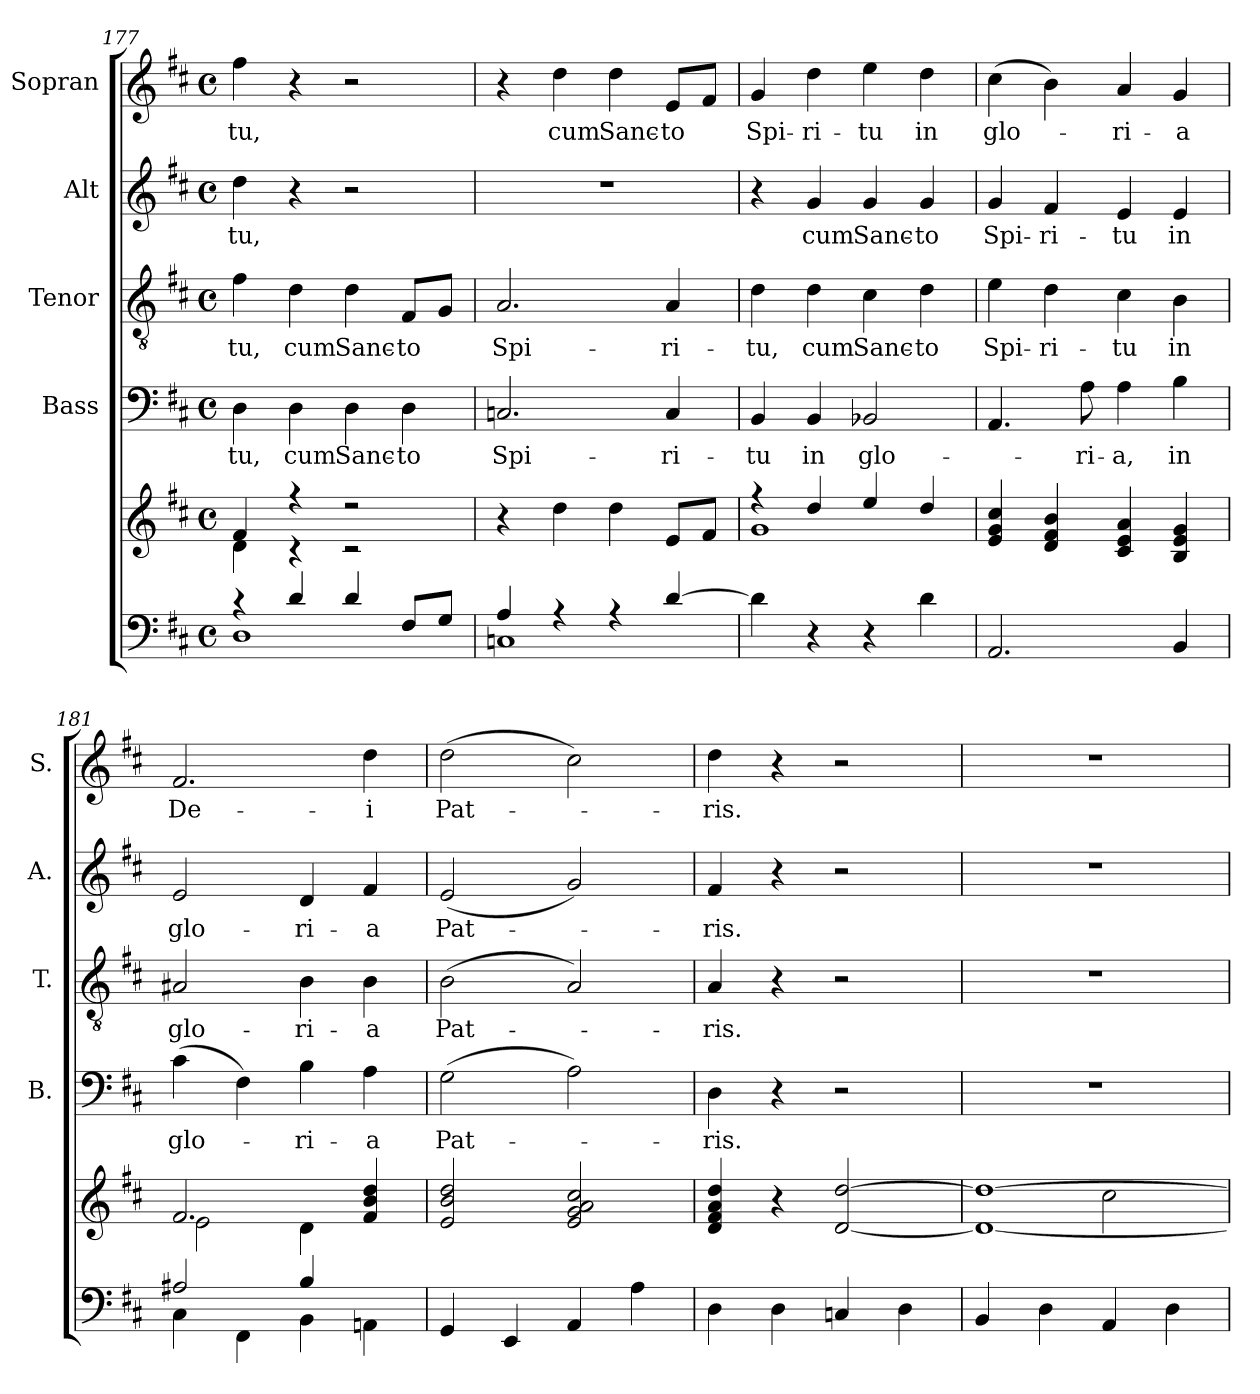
**kern	**kern	**kern	**text	**kern	**text	**kern	**text	**kern	**text
*part5	*part5	*part4	*part4	*part3	*part3	*part2	*part2	*part1	*part1
*staff6	*staff5	*staff4	*staff4	*staff3	*staff3	*staff2	*staff2	*staff1	*staff1
*	*	*I"Bass	*	*I"Tenor	*	*I"Alt	*	*I"Sopran	*
*	*	*I'B.	*	*I'T.	*	*I'A.	*	*I'S.	*
*clefF4	*clefG2	*clefF4	*	*clefGv2	*	*clefG2	*	*clefG2	*
*k[f#c#]	*k[f#c#]	*k[f#c#]	*	*k[f#c#]	*	*k[f#c#]	*	*k[f#c#]	*
*D:	*D:	*D:	*	*D:	*	*D:	*	*D:	*
*M4/4	*M4/4	*M4/4	*	*M4/4	*	*M4/4	*	*M4/4	*
*met(c)	*met(c)	*met(c)	*	*met(c)	*	*met(c)	*	*met(c)	*
=177	=177	=177	=177	=177	=177	=177	=177	=177	=177
*^	*^	*	*	*	*	*	*	*	*
!	!	!	!	!	!LO:LY:b	!	!LO:LY:b	!	!LO:LY:b	!	!LO:LY:b
4rc	1D	4f#/	4d\	4D\	-tu,	4f#\	-tu,	4dd\	-tu,	4ff#\	-tu,
!	!	!	!	!	!LO:LY:b	!	!LO:LY:b	!	!	!	!
4d/	.	4r	4r	4D\	cum	4d\	cum	4r	.	4r	.
!	!	!	!	!	!LO:LY:b	!	!LO:LY:b	!	!	!	!
4d/	.	2r	2r	4D\	Sanc-	4d\	Sanc-	2r	.	2r	.
!	!	!	!	!	!LO:LY:b	!	!LO:LY:b	!	!	!	!
8F#/L	.	.	.	4D\	-to	8F#/L	-to	.	.	.	.
8G/J	.	.	.	.	.	8G/J	.	.	.	.	.
*	*	*v	*v	*	*	*	*	*	*	*	*
!!LO:PB:g=z
=178	=178	=178	=178	=178	=178	=178	=178	=178	=178	=178
!	!	!	!	!LO:LY:b	!	!LO:LY:b	!	!	!	!
4A/	1Cn	4r	2.Cn/	Spi-	2.A/	Spi-	1r	.	4r	.
!	!	!	!	!	!	!	!	!	!	!LO:LY:b
4rA	.	4dd\	.	.	.	.	.	.	4dd\	cum
!	!	!	!	!	!	!	!	!	!	!LO:LY:b
4rA	.	4dd\	.	.	.	.	.	.	4dd\	Sanc-
!	!	!	!	!LO:LY:b	!	!LO:LY:b	!	!	!	!LO:LY:b
[>4d/	.	8e/L	4C/	-ri-	4A/	-ri-	.	.	8e/L	-to
.	.	8f#/J	.	.	.	.	.	.	8f#/J	.
*v	*v	*	*	*	*	*	*	*	*	*
=179	=179	=179	=179	=179	=179	=179	=179	=179	=179
*	*^	*	*	*	*	*	*	*	*
!	!	!	!	!LO:LY:b	!	!LO:LY:b	!	!	!	!LO:LY:b
4d\]	4ree	1g	4BB/	-tu	4d\	-tu,	4r	.	4g/	Spi-
!	!	!	!	!LO:LY:b	!	!LO:LY:b	!	!LO:LY:b	!	!LO:LY:b
4r	4dd/	.	4BB/	in	4d\	cum	4g/	cum	4dd\	-ri-
!	!	!	!	!LO:LY:b	!	!LO:LY:b	!	!LO:LY:b	!	!LO:LY:b
4r	4ee/	.	2BB-X/	glo-	4c#\	Sanc-	4g/	Sanc-	4ee\	-tu
!	!	!	!	!	!	!LO:LY:b	!	!LO:LY:b	!	!LO:LY:b
4d\	4dd/	.	.	.	4d\	-to	4g/	-to	4dd\	in
*	*v	*v	*	*	*	*	*	*	*	*
=180	=180	=180	=180	=180	=180	=180	=180	=180	=180
!	!	!	!	!	!LO:LY:b	!	!LO:LY:b	!	!LO:LY:b
2.AA/	4e/ 4g/ 4cc#/	4.AA/	.	4e\	Spi-	4g/	Spi-	(>4cc#\	glo-
!	!	!	!	!	!LO:LY:b	!	!LO:LY:b	!	!
.	4d/ 4f#/ 4b/	.	.	4d\	-ri-	4f#/	-ri-	4b\)	.
!	!	!	!LO:LY:b	!	!	!	!	!	!
.	.	8A\	-ri-	.	.	.	.	.	.
!	!	!	!LO:LY:b	!	!LO:LY:b	!	!LO:LY:b	!	!LO:LY:b
.	4c#/ 4e/ 4a/	4A\	-a,	4c#\	-tu	4e/	-tu	4a/	-ri-
!	!	!	!LO:LY:b	!	!LO:LY:b	!	!LO:LY:b	!	!LO:LY:b
4BB/	4B/ 4e/ 4g/	4B\	in	4B\	in	4e/	in	4g/	-a
=181	=181	=181	=181	=181	=181	=181	=181	=181	=181
*^	*^	*	*	*	*	*	*	*	*
!	!	!	!	!	!LO:LY:b	!	!LO:LY:b	!	!LO:LY:b	!	!LO:LY:b
2A#X/	4C#\	2.f#/	2e\	(>4c#\	glo-	2A#X/	glo-	2e/	glo-	2.f#/	De-
.	4FF#\	.	.	4F#\)	.	.	.	.	.	.	.
!	!	!	!	!	!LO:LY:b	!	!LO:LY:b	!	!LO:LY:b	!	!
4B/	4BB\	.	4d\	4B\	-ri-	4B\	-ri-	4d/	-ri-	.	.
!	!	!	!	!	!LO:LY:b	!	!LO:LY:b	!	!LO:LY:b	!	!LO:LY:b
4ryy	4AAn\	4f#/ 4b/ 4dd/	4ryy	4A\	-a	4B\	-a	4f#/	-a	4dd\	-i
=182	=182	=182	=182	=182	=182	=182	=182	=182	=182	=182	=182
!	!	!	!	!	!LO:LY:b	!	!LO:LY:b	!	!LO:LY:b	!	!LO:LY:b
*v	*v	*	*	*	*	*	*	*	*	*	*
*	*v	*v	*	*	*	*	*	*	*	*
4GG/	2e/ 2b/ 2dd/	(>2G\	Pat-	(>2B\	Pat-	(<2e/	Pat-	(>2dd\	Pat-
4EE/	.	.	.	.	.	.	.	.	.
4AA/	2e/ 2g/ 2a/ 2cc#/	2A\)	.	2A/)	.	2g/)	.	2cc#\)	.
4A\	.	.	.	.	.	.	.	.	.
=183	=183	=183	=183	=183	=183	=183	=183	=183	=183
!	!	!	!LO:LY:b	!	!LO:LY:b	!	!LO:LY:b	!	!LO:LY:b
4D\	4d/ 4f#/ 4a/ 4dd/	4D\	-ris.	4A/	-ris.	4f#/	-ris.	4dd\	-ris.
4D\	4r	4r	.	4r	.	4r	.	4r	.
4Cn/	[2d/ [2dd/	2r	.	2r	.	2r	.	2r	.
4D\	.	.	.	.	.	.	.	.	.
!!LO:LB:g=z
=184	=184	=184	=184	=184	=184	=184	=184	=184	=184
*	*^	*	*	*	*	*	*	*	*
4BB/	1d_ 1dd_	2ryy	1r	.	1r	.	1r	.	1r	.
4D\	.	.	.	.	.	.	.	.	.	.
4AA/	.	2cc#\	.	.	.	.	.	.	.	.
4D\	.	.	.	.	.	.	.	.	.	.
*	*v	*v	*	*	*	*	*	*	*	*
=	=	=	=	=	=	=	=	=	=
*-	*-	*-	*-	*-	*-	*-	*-	*-	*-
